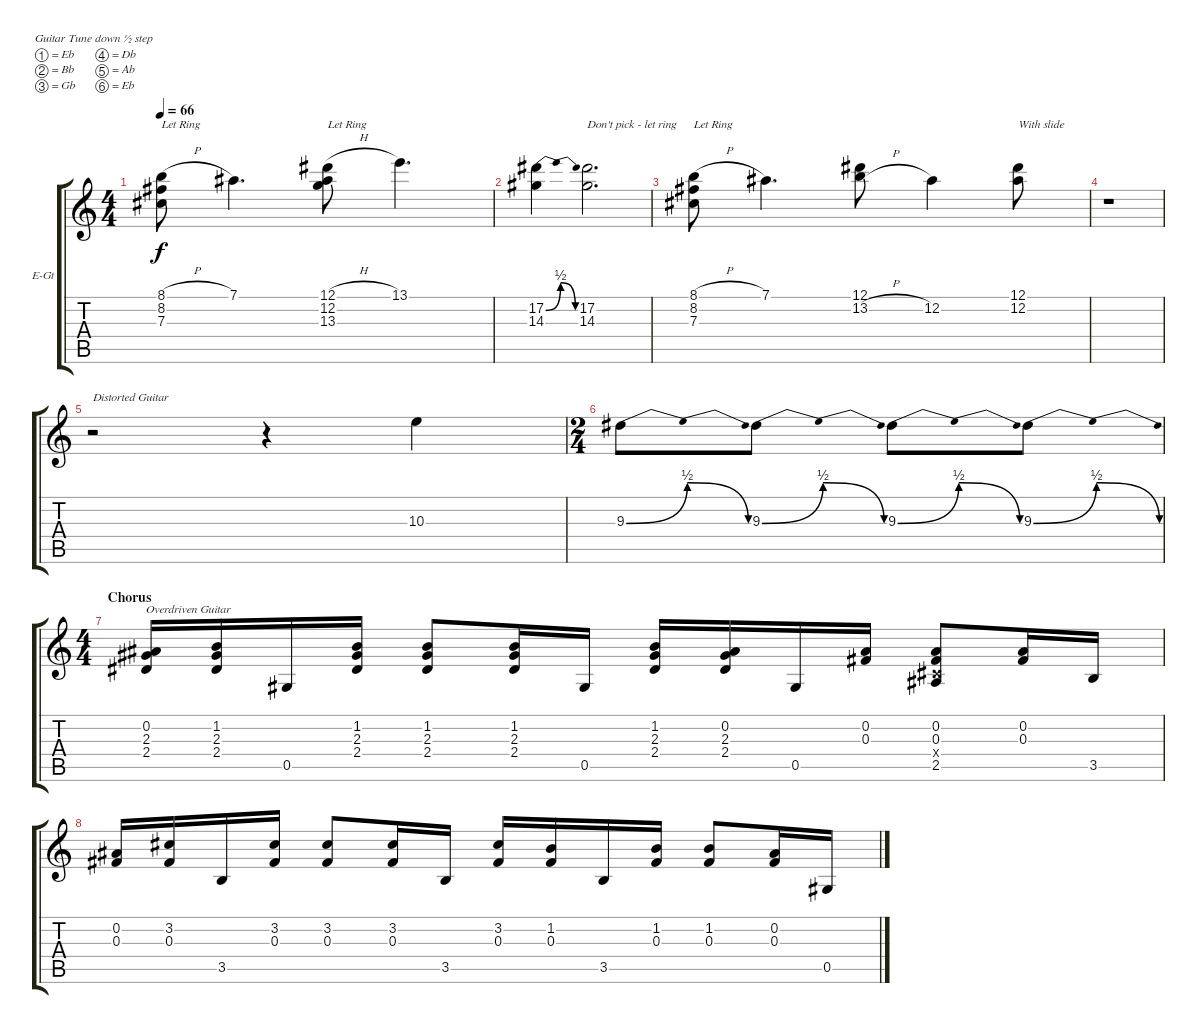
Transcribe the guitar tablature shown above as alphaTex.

\bracketExtendMode groupsimilarinstruments
\firstSystemTrackNameOrientation horizontal
\otherSystemsTrackNameOrientation horizontal
\track ("Lead Guitar (Kirk)" "E-Gt") {instrument overdrivenguitar}
\staff {score tabs}
\tuning (Eb4 Bb3 Gb3 Db3 Ab2 Eb2)
\ts (4 4)
\tempo 66
\clef g2
\ks c
(8.1{h} 8.2 7.3).8{txt "Let Ring" dy f} 7.1.4{d} (12.1{h} 12.2 13.3).8{txt "Let Ring"} 13.1.4{d} |
(17.2{be (bendrelease 0 0 30 2 30 2 60 0)} 14.3).4 (17.2 14.3).2{d txt "Don't pick - let ring"} |
(8.1{h} 8.2 7.3).8{txt "Let Ring"} 7.1.4{d} (12.1 13.2{h}).8 12.2.4 (12.1 12.2).8{txt "With slide"} |
r.1 |
r.2{txt "Distorted Guitar"} r.4 10.3.4 |
\ts (2 4)
9.3{be (bendrelease 0 0 30 2 30 2 60 0)}.8 9.3{be (bendrelease 0 0 30 2 30 2 60 0)}.8 9.3{be (bendrelease 0 0 30 2 30 2 60 0)}.8 9.3{be (bendrelease 0 0 30 2 30 2 60 0)}.8 |
\ts (4 4)
\section ("" "Chorus")
(0.2 2.3 2.4).16{txt "Overdriven Guitar"} (1.2 2.3 2.4).16 0.5.16 (1.2 2.3 2.4).16 (1.2 2.3 2.4).8 (1.2 2.3 2.4).16 0.5.16 (1.2 2.3 2.4).16 (0.2 2.3 2.4).16 0.5.16 (0.2 0.3).16 (0.2 0.3 0.4{x} 2.5).8 (0.2 0.3).16 3.5.16 |
(0.2 0.3).16 (3.2 0.3).16 3.5.16 (3.2 0.3).16 (3.2 0.3).8 (3.2 0.3).16 3.5.16 (3.2 0.3).16 (1.2 0.3).16 3.5.16 (1.2 0.3).16 (1.2 0.3).8 (0.2 0.3).16 0.5.16
